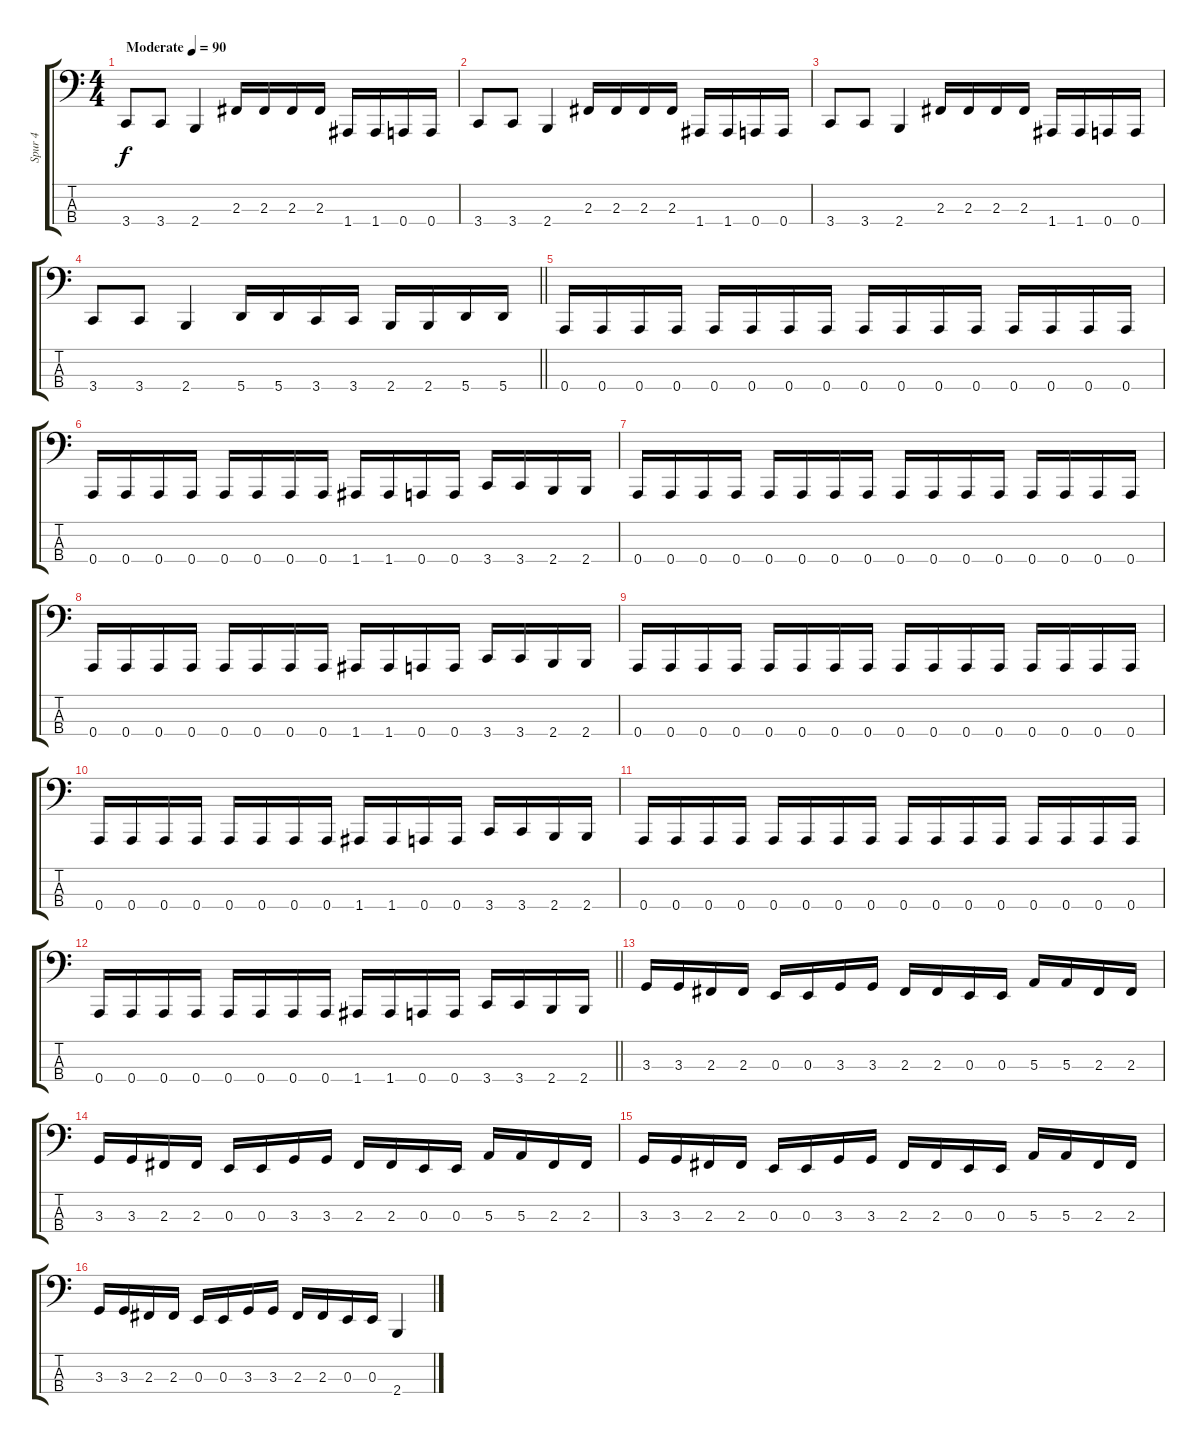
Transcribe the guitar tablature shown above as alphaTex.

\track ("Spur 4" "Spur 4") {instrument electricbassfinger}
\staff {score tabs}
\tuning (D2 A1 E1 A0) {hide}
\ts (4 4)
\tempo (90 "Moderate")
\clef f4
\ks c
3.4.8{dy f instrument electricbassfinger} 3.4.8 2.4.4 2.3.16 2.3.16 2.3.16 2.3.16 1.4.16 1.4.16 0.4.16 0.4.16 |
3.4.8 3.4.8 2.4.4 2.3.16 2.3.16 2.3.16 2.3.16 1.4.16 1.4.16 0.4.16 0.4.16 |
3.4.8 3.4.8 2.4.4 2.3.16 2.3.16 2.3.16 2.3.16 1.4.16 1.4.16 0.4.16 0.4.16 |
\barLineRight lightlight
3.4.8 3.4.8 2.4.4 5.4.16 5.4.16 3.4.16 3.4.16 2.4.16 2.4.16 5.4.16 5.4.16 |
0.4.16 0.4.16 0.4.16 0.4.16 0.4.16 0.4.16 0.4.16 0.4.16 0.4.16 0.4.16 0.4.16 0.4.16 0.4.16 0.4.16 0.4.16 0.4.16 |
0.4.16 0.4.16 0.4.16 0.4.16 0.4.16 0.4.16 0.4.16 0.4.16 1.4.16 1.4.16 0.4.16 0.4.16 3.4.16 3.4.16 2.4.16 2.4.16 |
0.4.16 0.4.16 0.4.16 0.4.16 0.4.16 0.4.16 0.4.16 0.4.16 0.4.16 0.4.16 0.4.16 0.4.16 0.4.16 0.4.16 0.4.16 0.4.16 |
0.4.16 0.4.16 0.4.16 0.4.16 0.4.16 0.4.16 0.4.16 0.4.16 1.4.16 1.4.16 0.4.16 0.4.16 3.4.16 3.4.16 2.4.16 2.4.16 |
0.4.16 0.4.16 0.4.16 0.4.16 0.4.16 0.4.16 0.4.16 0.4.16 0.4.16 0.4.16 0.4.16 0.4.16 0.4.16 0.4.16 0.4.16 0.4.16 |
0.4.16 0.4.16 0.4.16 0.4.16 0.4.16 0.4.16 0.4.16 0.4.16 1.4.16 1.4.16 0.4.16 0.4.16 3.4.16 3.4.16 2.4.16 2.4.16 |
0.4.16 0.4.16 0.4.16 0.4.16 0.4.16 0.4.16 0.4.16 0.4.16 0.4.16 0.4.16 0.4.16 0.4.16 0.4.16 0.4.16 0.4.16 0.4.16 |
\barLineRight lightlight
0.4.16 0.4.16 0.4.16 0.4.16 0.4.16 0.4.16 0.4.16 0.4.16 1.4.16 1.4.16 0.4.16 0.4.16 3.4.16 3.4.16 2.4.16 2.4.16 |
3.3.16 3.3.16 2.3.16 2.3.16 0.3.16 0.3.16 3.3.16 3.3.16 2.3.16 2.3.16 0.3.16 0.3.16 5.3.16 5.3.16 2.3.16 2.3.16 |
3.3.16 3.3.16 2.3.16 2.3.16 0.3.16 0.3.16 3.3.16 3.3.16 2.3.16 2.3.16 0.3.16 0.3.16 5.3.16 5.3.16 2.3.16 2.3.16 |
3.3.16 3.3.16 2.3.16 2.3.16 0.3.16 0.3.16 3.3.16 3.3.16 2.3.16 2.3.16 0.3.16 0.3.16 5.3.16 5.3.16 2.3.16 2.3.16 |
3.3.16 3.3.16 2.3.16 2.3.16 0.3.16 0.3.16 3.3.16 3.3.16 2.3.16 2.3.16 0.3.16 0.3.16 2.4.4
